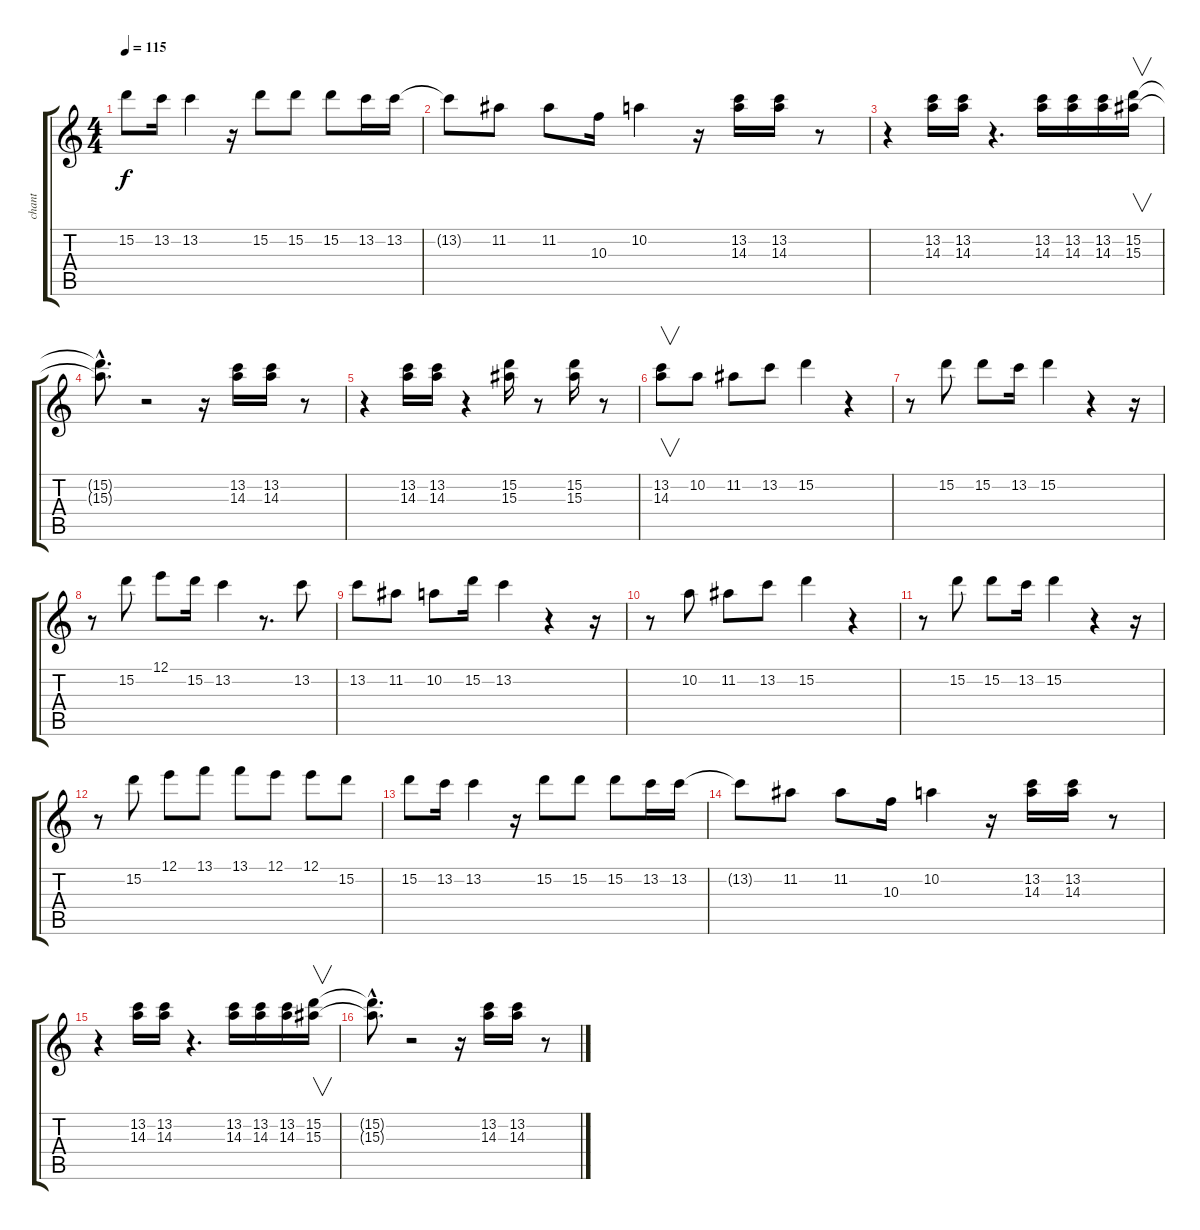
\track ("chant" "chant") {instrument acousticguitarnylon}
\staff {score tabs}
\tuning (E4 B3 G3 D3 A2 E2) {hide}
\ts (4 4)
\tempo 115
\clef g2
\ks c
15.2.8{dy f} 13.2.16 13.2.4 r.16 15.2.8 15.2.8 15.2.8 13.2.16 13.2.16 |
13.2{t}.8 11.2.8 11.2.8 10.3.16 10.2.4 r.16 (13.2 14.3).16 (13.2 14.3).16 r.8 |
r.4 (13.2 14.3).16 (13.2 14.3).16 r.4{d} (13.2 14.3).16 (13.2 14.3).16 (13.2 14.3).16 (15.2 15.3).16{v} |
(15.2{hac t} 15.3{hac t}).8{d} r.2 r.16 (13.2 14.3).16 (13.2 14.3).16 r.8 |
r.4 (13.2 14.3).16 (13.2 14.3).16 r.4 (15.2 15.3).16 r.8 (15.2 15.3).16 r.8 |
(13.2 14.3).8{v} 10.2.8 11.2.8 13.2.8 15.2.4 r.4 |
r.8 15.2.8 15.2.8 13.2.16 15.2.4 r.4 r.16 |
r.8 15.2.8 12.1.8 15.2.16 13.2.4 r.8{d} 13.2.8 |
13.2.8 11.2.8 10.2.8 15.2.16 13.2.4 r.4 r.16 |
r.8 10.2.8 11.2.8 13.2.8 15.2.4 r.4 |
r.8 15.2.8 15.2.8 13.2.16 15.2.4 r.4 r.16 |
r.8 15.2.8 12.1.8 13.1.8 13.1.8 12.1.8 12.1.8 15.2.8 |
15.2.8 13.2.16 13.2.4 r.16 15.2.8 15.2.8 15.2.8 13.2.16 13.2.16 |
13.2{t}.8 11.2.8 11.2.8 10.3.16 10.2.4 r.16 (13.2 14.3).16 (13.2 14.3).16 r.8 |
r.4 (13.2 14.3).16 (13.2 14.3).16 r.4{d} (13.2 14.3).16 (13.2 14.3).16 (13.2 14.3).16 (15.2 15.3).16{v} |
(15.2{hac t} 15.3{hac t}).8{d} r.2 r.16 (13.2 14.3).16 (13.2 14.3).16 r.8
